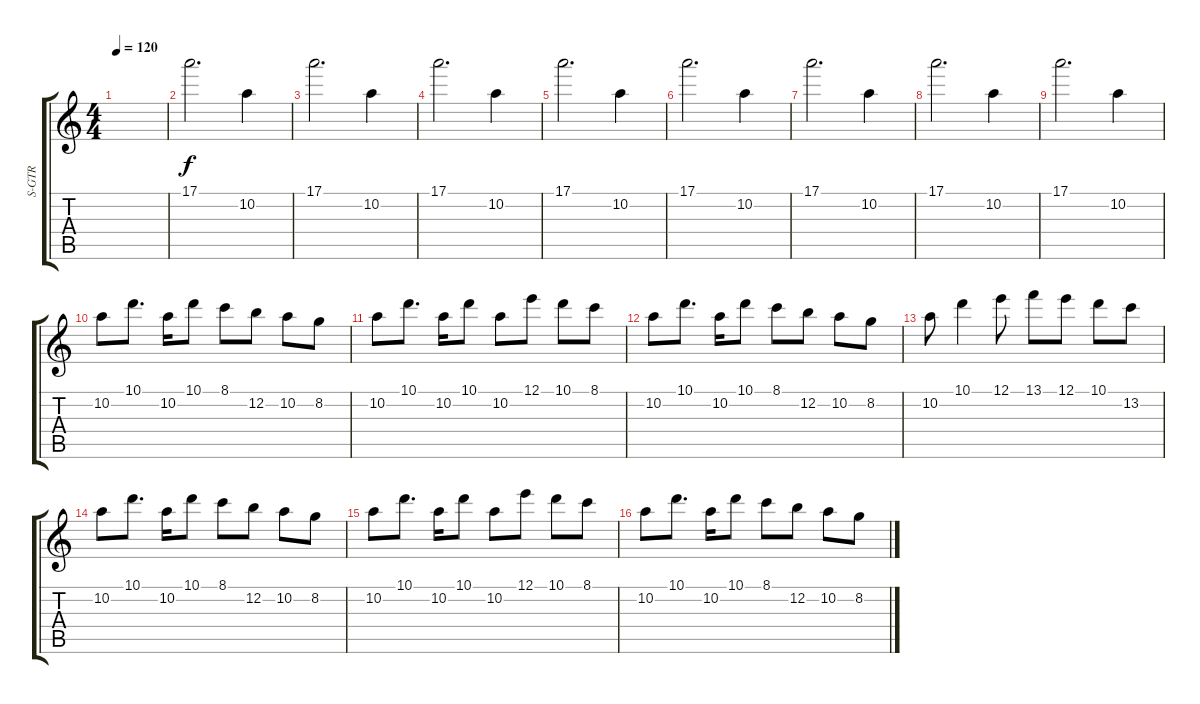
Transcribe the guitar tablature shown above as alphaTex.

\track ("S-GTR" "S-GTR") {instrument overdrivenguitar}
\staff {score tabs}
\tuning (E4 B3 G3 D3 A2 E2) {hide}
\ts (4 4)
\tempo 120
\clef g2
\ks c
|
17.1.2{d} 10.2.4 |
17.1.2{d} 10.2.4 |
17.1.2{d} 10.2.4 |
17.1.2{d} 10.2.4 |
17.1.2{d} 10.2.4 |
17.1.2{d} 10.2.4 |
17.1.2{d} 10.2.4 |
17.1.2{d} 10.2.4 |
10.2.8 10.1.8{d} 10.2.16 10.1.8 8.1.8 12.2.8 10.2.8 8.2.8 |
10.2.8 10.1.8{d} 10.2.16 10.1.8 10.2.8 12.1.8 10.1.8 8.1.8 |
10.2.8 10.1.8{d} 10.2.16 10.1.8 8.1.8 12.2.8 10.2.8 8.2.8 |
10.2.8 10.1.4 12.1.8 13.1.8 12.1.8 10.1.8 13.2.8 |
10.2.8 10.1.8{d} 10.2.16 10.1.8 8.1.8 12.2.8 10.2.8 8.2.8 |
10.2.8 10.1.8{d} 10.2.16 10.1.8 10.2.8 12.1.8 10.1.8 8.1.8 |
10.2.8 10.1.8{d} 10.2.16 10.1.8 8.1.8 12.2.8 10.2.8 8.2.8
